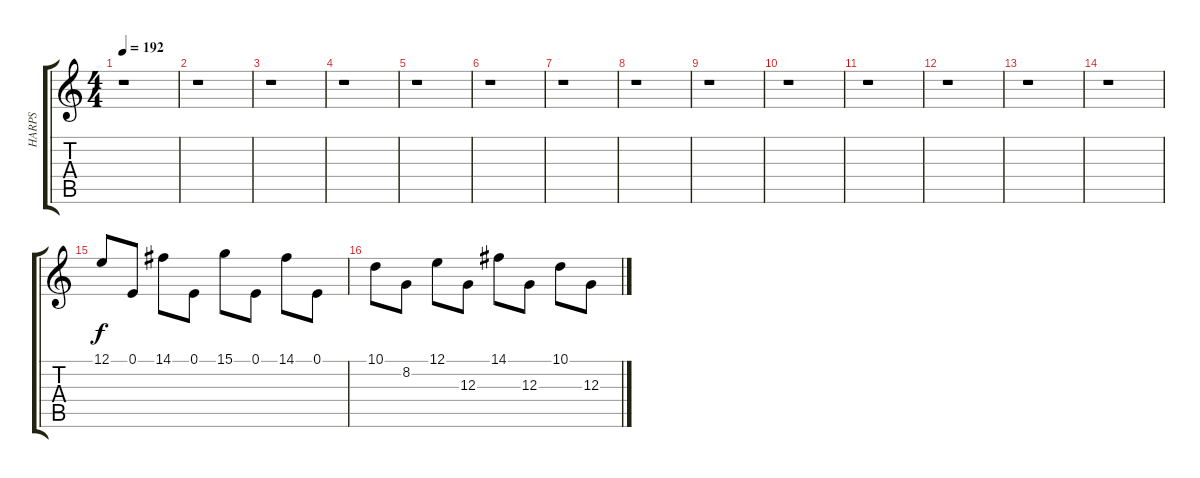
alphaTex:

\track ("     HARPSICHORD" "     HARPS") {instrument harpsichord}
\staff {score tabs}
\tuning (E4 B3 G3 D3 A2 E2) {hide}
\ts (4 4)
\tempo 192
\clef g2
\ks c
r.1{dy f} |
r.1 |
r.1 |
r.1 |
r.1 |
r.1 |
r.1 |
r.1 |
r.1 |
r.1 |
r.1 |
r.1 |
r.1 |
r.1 |
12.1.8 0.1.8 14.1.8 0.1.8 15.1.8 0.1.8 14.1.8 0.1.8 |
10.1.8 8.2.8 12.1.8 12.3.8 14.1.8 12.3.8 10.1.8 12.3.8
